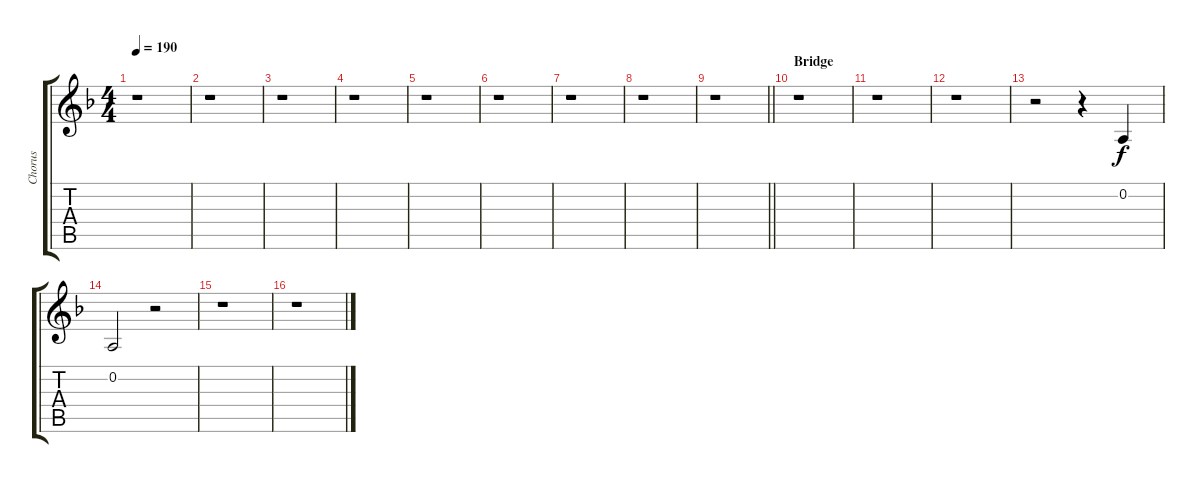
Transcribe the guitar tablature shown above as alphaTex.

\track ("Chorus" "Chorus") {instrument sopranosax}
\staff {score tabs}
\tuning (D4 A3 F3 C3 G2 D2) {hide}
\ts (4 4)
\tempo 190
\clef g2
\ks dminor
r.1{dy f} |
r.1 |
r.1 |
r.1 |
r.1 |
r.1 |
r.1 |
r.1 |
\barLineRight lightlight
r.1 |
\section ("" "Bridge")
r.1 |
r.1 |
r.1 |
r.2 r.4 0.2.4 |
0.2.2 r.2 |
r.1 |
r.1
